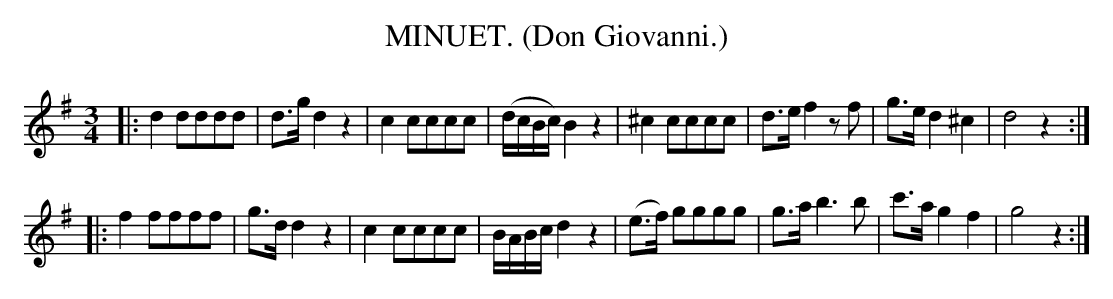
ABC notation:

X:1
T: MINUET. (Don Giovanni.)
M: 3/4
L: 1/8
K: G
|:\
d2 dddd | d>g d2 z2 | c2 cccc | (d/c/B/c/) B2z2 |\
^c2 cccc | d>e f2 zf | g>e d2 ^c2 | d4 z2 :|
|:\
f2 ffff | g>d d2 z2 | c2 cccc | B/A/B/c/ d2 z2 |\
(e>f) gggg | g>a b3 b | c'>a g2 f2 | g4 z2 :|
